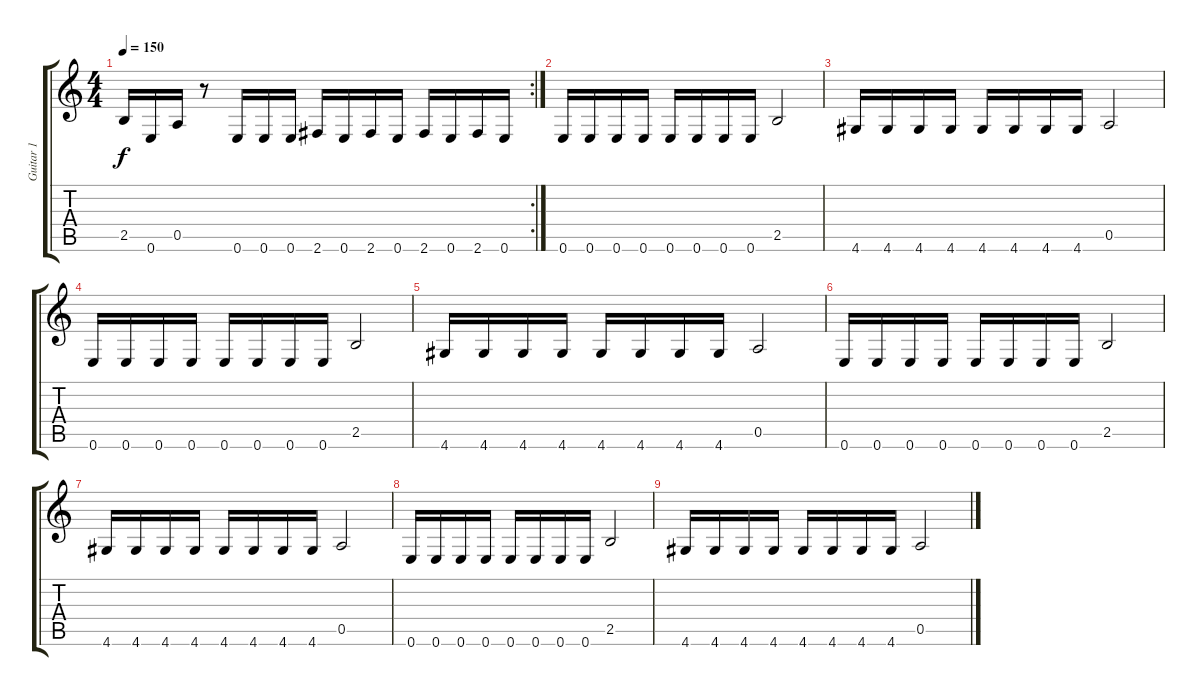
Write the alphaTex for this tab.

\track ("Guitar 1" "Guitar 1") {instrument distortionguitar}
\staff {score tabs}
\tuning (E4 B3 G3 D3 A2 E2) {hide}
\rc 2
\ts (4 4)
\tempo 150
\clef g2
\ks c
2.5.16{dy f} 0.6.16 0.5.16 r.8 0.6.16 0.6.16 0.6.16 2.6.16 0.6.16 2.6.16 0.6.16 2.6.16 0.6.16 2.6.16 0.6.16 |
0.6.16 0.6.16 0.6.16 0.6.16 0.6.16 0.6.16 0.6.16 0.6.16 2.5.2 |
4.6.16 4.6.16 4.6.16 4.6.16 4.6.16 4.6.16 4.6.16 4.6.16 0.5.2 |
0.6.16{volume 10} 0.6.16 0.6.16 0.6.16 0.6.16 0.6.16 0.6.16 0.6.16 2.5.2 |
4.6.16 4.6.16 4.6.16 4.6.16 4.6.16 4.6.16 4.6.16 4.6.16 0.5.2 |
0.6.16{volume 8} 0.6.16 0.6.16 0.6.16 0.6.16 0.6.16 0.6.16 0.6.16 2.5.2 |
4.6.16 4.6.16 4.6.16 4.6.16 4.6.16{volume 2} 4.6.16 4.6.16 4.6.16 0.5.2 |
0.6.16{volume 3} 0.6.16 0.6.16 0.6.16 0.6.16 0.6.16 0.6.16 0.6.16 2.5.2 |
4.6.16 4.6.16 4.6.16 4.6.16 4.6.16{volume 0} 4.6.16 4.6.16 4.6.16 0.5.2
